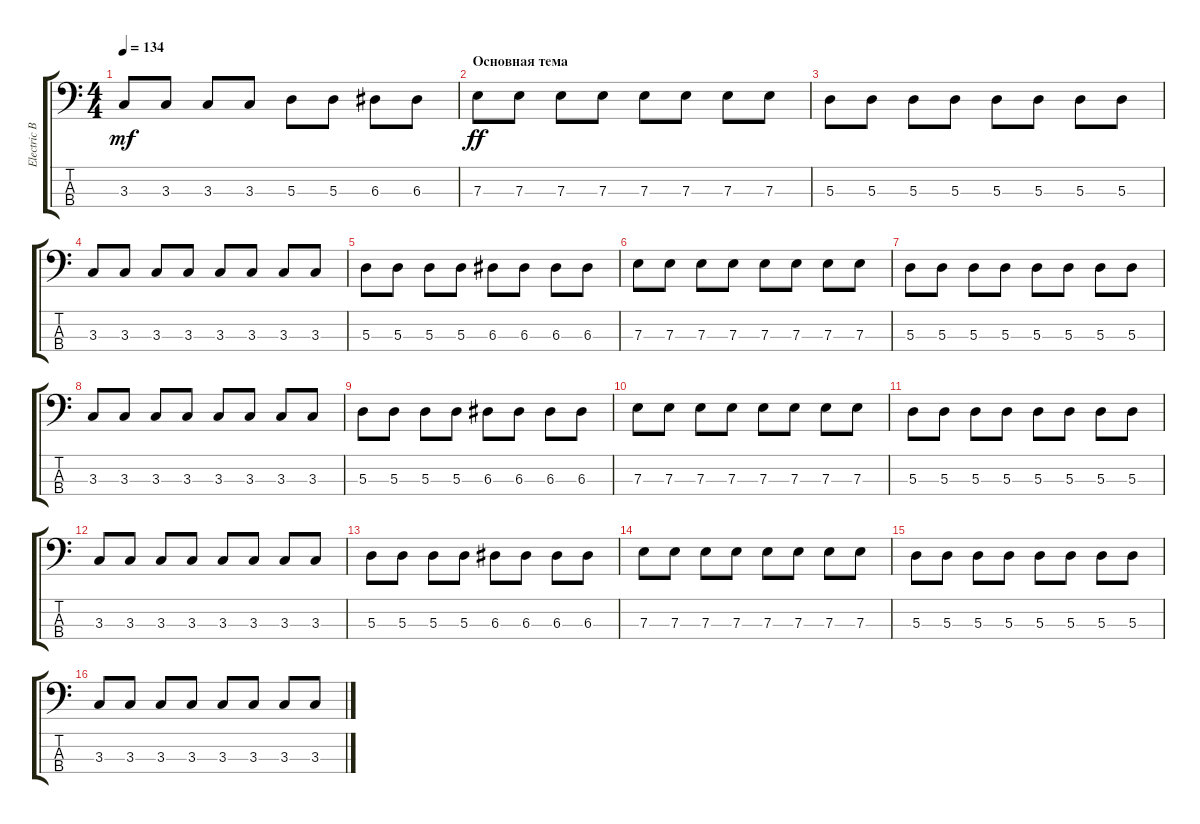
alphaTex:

\track ("Electric Bass" "Electric B") {instrument electricbassfinger}
\staff {score tabs}
\tuning (G2 D2 A1 E1) {hide}
\ts (4 4)
\tempo 134
\clef f4
\ks c
3.3.8{dy mf} 3.3.8 3.3.8 3.3.8 5.3.8 5.3.8 6.3.8 6.3.8 |
\section ("" "Основная тема")
7.3.8{dy ff} 7.3.8 7.3.8 7.3.8 7.3.8 7.3.8 7.3.8 7.3.8 |
5.3.8 5.3.8 5.3.8 5.3.8 5.3.8 5.3.8 5.3.8 5.3.8 |
3.3.8 3.3.8 3.3.8 3.3.8 3.3.8 3.3.8 3.3.8 3.3.8 |
5.3.8 5.3.8 5.3.8 5.3.8 6.3.8 6.3.8 6.3.8 6.3.8 |
7.3.8 7.3.8 7.3.8 7.3.8 7.3.8 7.3.8 7.3.8 7.3.8 |
5.3.8 5.3.8 5.3.8 5.3.8 5.3.8 5.3.8 5.3.8 5.3.8 |
3.3.8 3.3.8 3.3.8 3.3.8 3.3.8 3.3.8 3.3.8 3.3.8 |
5.3.8 5.3.8 5.3.8 5.3.8 6.3.8 6.3.8 6.3.8 6.3.8 |
7.3.8 7.3.8 7.3.8 7.3.8 7.3.8 7.3.8 7.3.8 7.3.8 |
5.3.8 5.3.8 5.3.8 5.3.8 5.3.8 5.3.8 5.3.8 5.3.8 |
3.3.8 3.3.8 3.3.8 3.3.8 3.3.8 3.3.8 3.3.8 3.3.8 |
5.3.8 5.3.8 5.3.8 5.3.8 6.3.8 6.3.8 6.3.8 6.3.8 |
7.3.8 7.3.8 7.3.8 7.3.8 7.3.8 7.3.8 7.3.8 7.3.8 |
5.3.8 5.3.8 5.3.8 5.3.8 5.3.8 5.3.8 5.3.8 5.3.8 |
3.3.8 3.3.8 3.3.8 3.3.8 3.3.8 3.3.8 3.3.8 3.3.8
